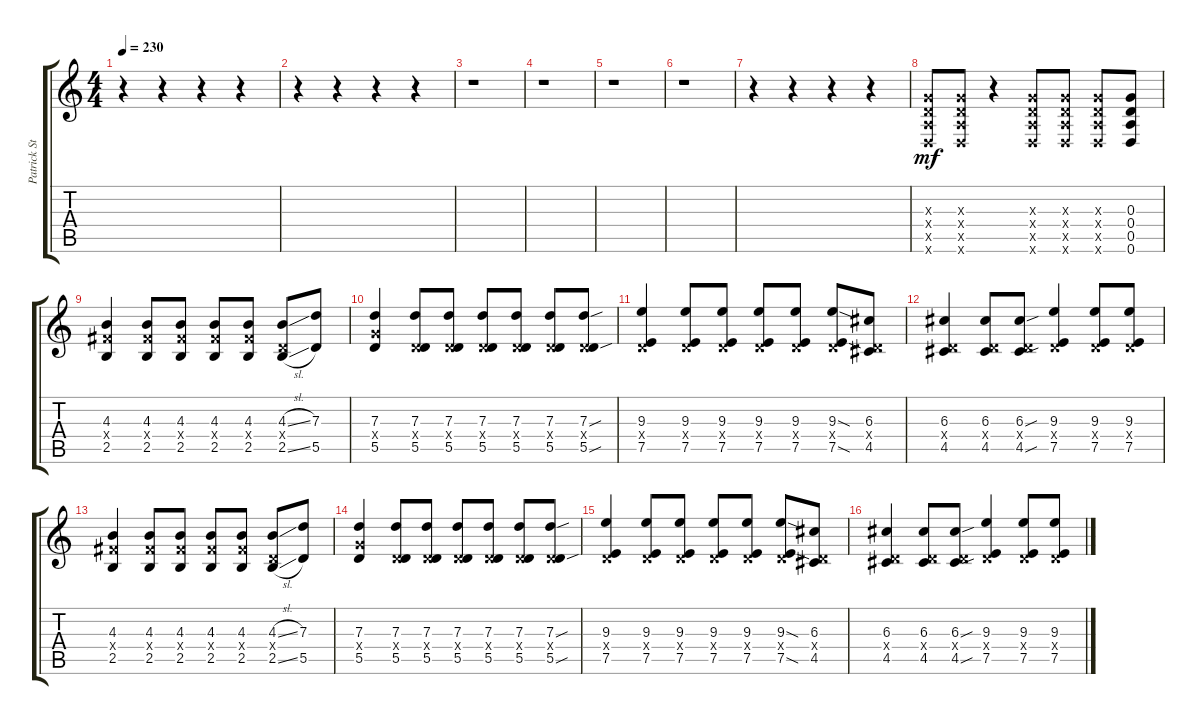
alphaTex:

\track ("Patrick Stumph" "Patrick St") {instrument distortionguitar}
\staff {score tabs}
\tuning (E4 B3 G3 D3 A2 D2) {hide}
\ts (4 4)
\tempo 230
\clef g2
\ks c
r.4{dy mf} r.4 r.4 r.4 |
r.4 r.4 r.4 r.4 |
r.1 |
r.1 |
r.1 |
r.1 |
r.4 r.4 r.4 r.4 |
(0.3{x} 0.4{x} 0.5{x} 0.6{x}).8 (0.3{x} 0.4{x} 0.5{x} 0.6{x}).8 r.4 (0.3{x} 0.4{x} 0.5{x} 0.6{x}).8 (0.3{x} 0.4{x} 0.5{x} 0.6{x}).8 (0.3{x} 0.4{x} 0.5{x} 0.6{x}).8 (0.3 0.4 0.5 0.6).8 |
(4.3 4.4{x} 2.5).4 (4.3 4.4{x} 2.5).8 (4.3 4.4{x} 2.5).8 (4.3 4.4{x} 2.5).8 (4.3 4.4{x} 2.5).8 (4.3{sl} 0.4{x} 2.5{sl}).8 (7.3 5.5).8 |
(7.3 5.4{x} 5.5).4 (7.3 0.4{x} 5.5).8 (7.3 0.4{x} 5.5).8 (7.3 0.4{x} 5.5).8 (7.3 0.4{x} 5.5).8 (7.3 0.4{x} 5.5).8 (7.3{sou} 0.4{x} 5.5{sou}).8 |
(9.3 0.4{x} 7.5).4 (9.3 0.4{x} 7.5).8 (9.3 0.4{x} 7.5).8 (9.3 0.4{x} 7.5).8 (9.3 0.4{x} 7.5).8 (9.3{sod} 0.4{x} 7.5{sod}).8 (6.3 0.4{x} 4.5).8 |
(6.3 0.4{x} 4.5).4 (6.3 0.4{x} 4.5).8 (6.3{sou} 0.4{x} 4.5{sou}).8 (9.3 0.4{x} 7.5).4 (9.3 0.4{x} 7.5).8 (9.3 0.4{x} 7.5).8 |
(4.3 4.4{x} 2.5).4 (4.3 4.4{x} 2.5).8 (4.3 4.4{x} 2.5).8 (4.3 4.4{x} 2.5).8 (4.3 4.4{x} 2.5).8 (4.3{sl} 0.4{x} 2.5{sl}).8 (7.3 5.5).8 |
(7.3 5.4{x} 5.5).4 (7.3 0.4{x} 5.5).8 (7.3 0.4{x} 5.5).8 (7.3 0.4{x} 5.5).8 (7.3 0.4{x} 5.5).8 (7.3 0.4{x} 5.5).8 (7.3{sou} 0.4{x} 5.5{sou}).8 |
(9.3 0.4{x} 7.5).4 (9.3 0.4{x} 7.5).8 (9.3 0.4{x} 7.5).8 (9.3 0.4{x} 7.5).8 (9.3 0.4{x} 7.5).8 (9.3{sod} 0.4{x} 7.5{sod}).8 (6.3 0.4{x} 4.5).8 |
(6.3 0.4{x} 4.5).4 (6.3 0.4{x} 4.5).8 (6.3{sou} 0.4{x} 4.5{sou}).8 (9.3 0.4{x} 7.5).4 (9.3 0.4{x} 7.5).8 (9.3 0.4{x} 7.5).8
